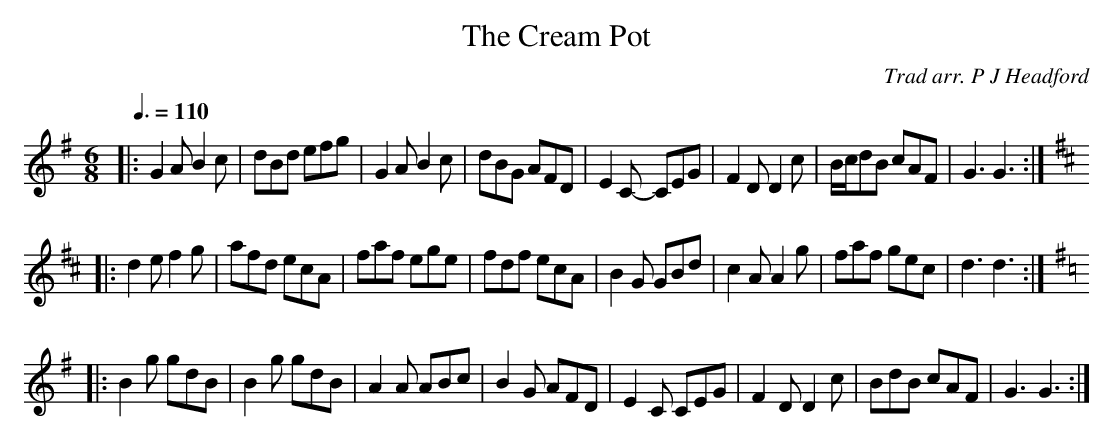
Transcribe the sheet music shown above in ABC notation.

X:1
T:Cream Pot, The
C:Trad arr. P J Headford
M:6/8
L:1/8
Q:3/8=110
K:G
|:G2A B2c|dBd efg|G2A B2c|dBG AFD|\
E2C- CEG|F2D D2c|B/c/dB cAF|G3 G3:|]
K:D
|:d2e f2g|afd ecA|faf ege|fdf ecA|\
B2G GBd|c2A A2g|faf gec|d3 d3:|]
K:G
|:B2g gdB|B2g gdB|A2A ABc|B2G AFD|\
E2C CEG|F2D D2c|BdB cAF|G3 G3:|]
